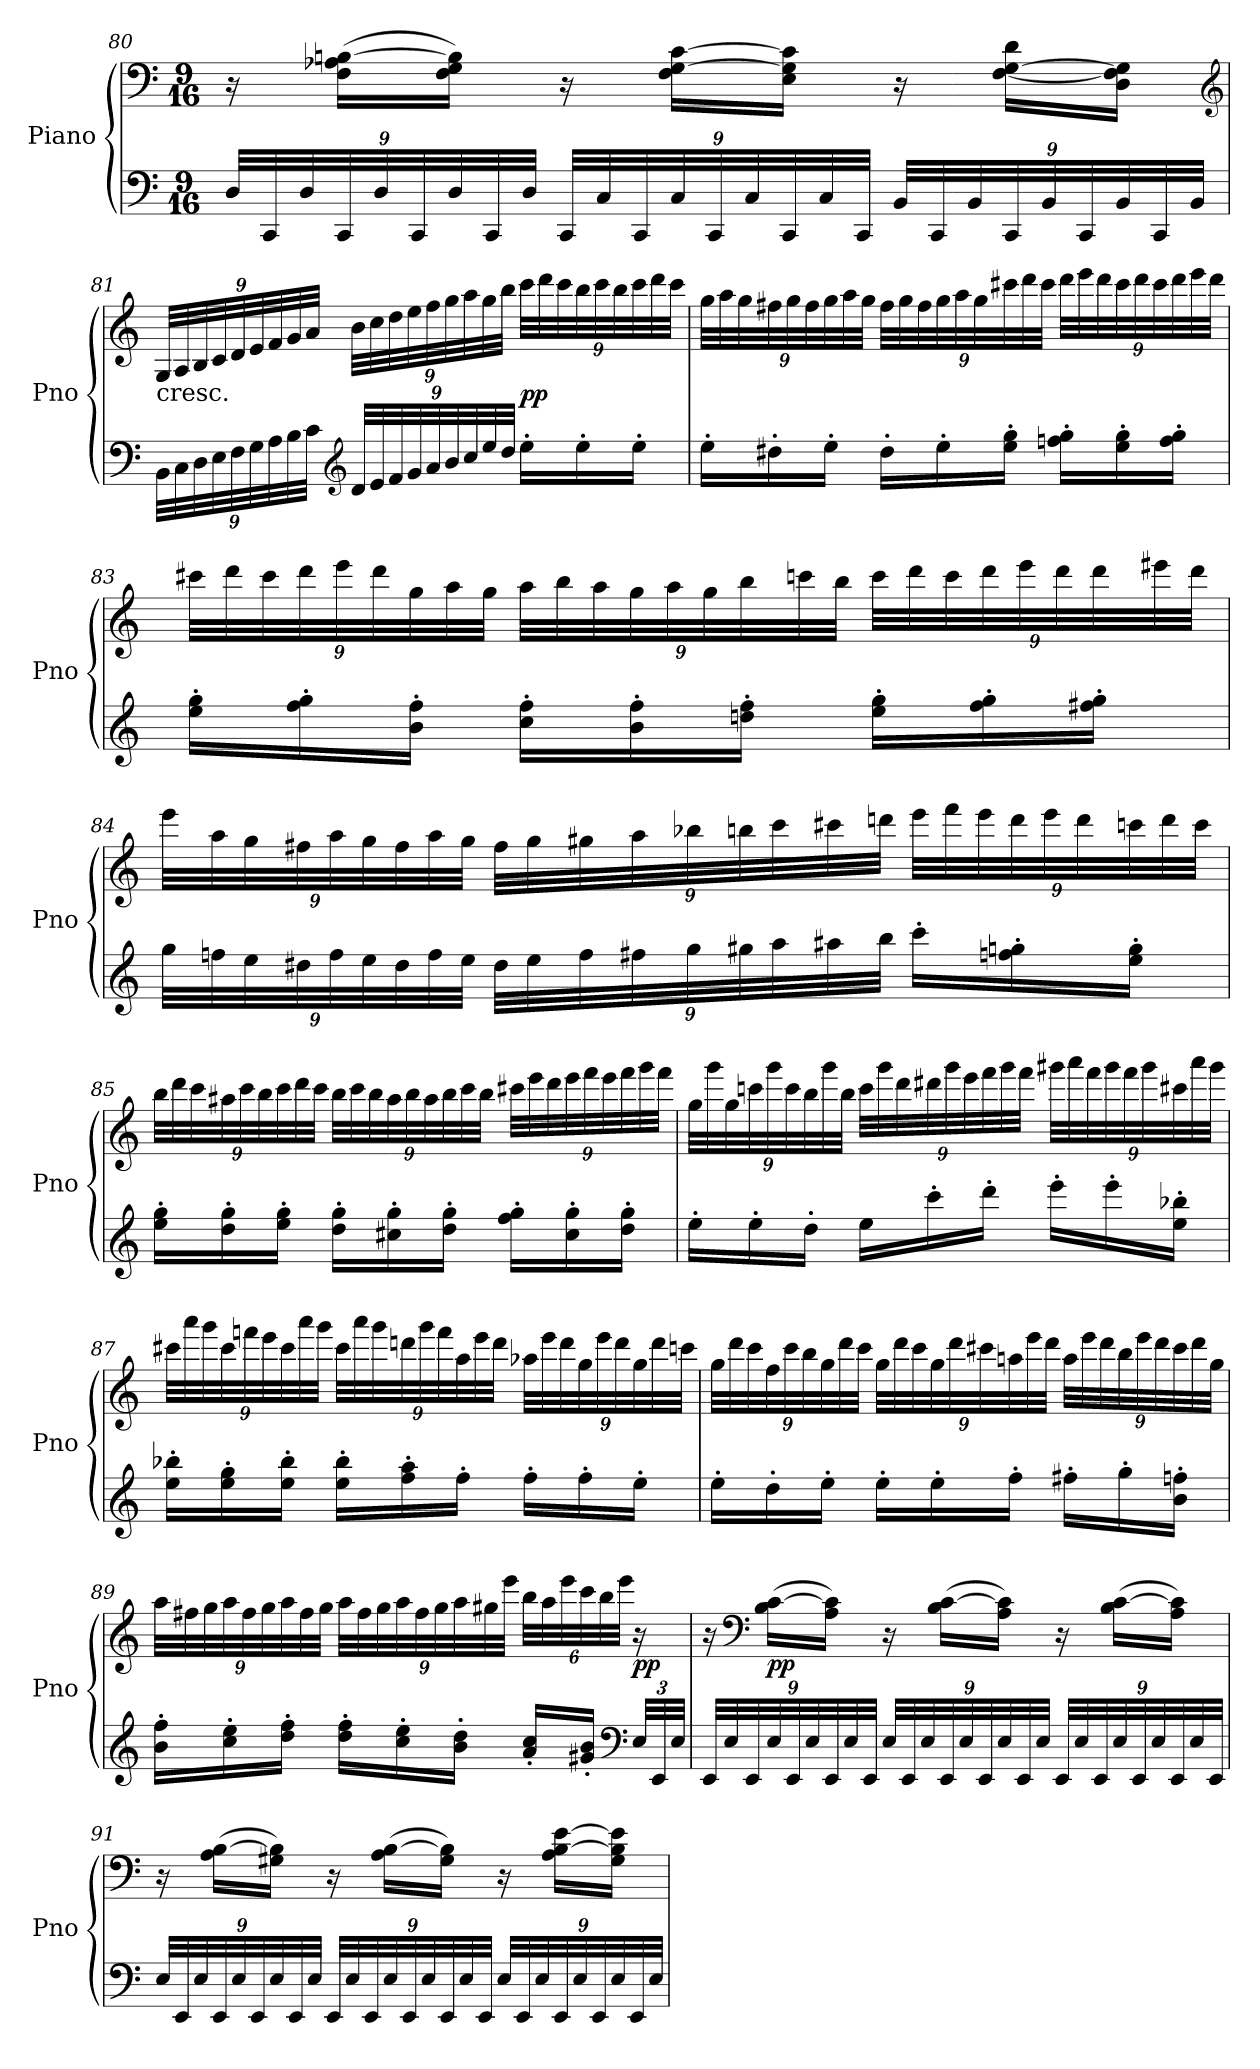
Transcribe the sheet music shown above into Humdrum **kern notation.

**kern	**kern	**dynam
*part1	*part1	*part1
*staff2	*staff1	*staff1/2
*I"Piano	*	*
*I'Pno	*	*
*clefF4	*clefF4	*
*k[]	*k[]	*
*C:	*C:	*
*M9/16	*M9/16	*
=80	=80	=80
48D/LLL	16r	.
48CC/	.	.
48D/	.	.
48CC/	(16F\ 16A-X\ [16Bn\LL	.
48D/	.	.
48CC/	.	.
48D/	16F\ 16G\ 16B]\JJ)	.
48CC/	.	.
48D/JJJ	.	.
48CC/LLL	16r	.
48C/	.	.
48CC/	.	.
48C/	16F\ [16G\ [16c\LL	.
48CC/	.	.
48C/	.	.
48CC/	16E\ 16G]\ 16c]\JJ	.
48C/	.	.
48CC/JJJ	.	.
48BB/LLL	16r	.
48CC/	.	.
48BB/	.	.
48CC/	[16F\ [16G\ 16d\LL	.
48BB/	.	.
48CC/	.	.
48BB/	16D\ 16F]\ 16G]\JJ	.
48CC/	.	.
48BB/JJJ	.	.
*	*clefG2	*
=81	=81	=81
!	!LO:TX:c:t=cresc.	!
48BB\LLL	48G/LLL	.
48C\	48A/	.
48D\	48B/	.
48E\	48c/	.
48F\	48d/	.
48G\	48e/	.
48A\	48f/	.
48B\	48g/	.
48c\JJJ	48a/JJJ	.
*clefG2	*	*
48d/LLL	48b\LLL	.
48e/	48cc\	.
48f/	48dd\	.
48g/	48ee\	.
48a/	48ff\	.
48b/	48gg\	.
48cc/	48aa\	.
48ee/	48gg\	.
48dd/JJJ	48bb\JJJ	.
16ee'\LL	48ccc\LLL	pp
.	48ddd\	.
.	48ccc\	.
16ee'\	48bb\	.
.	48ccc\	.
.	48bb\	.
16ee'\JJ	48ccc\	.
.	48ddd\	.
.	48ccc\JJJ	.
=82	=82	=82
16ee'\LL	48gg\LLL	.
.	48aa\	.
.	48gg\	.
16dd#X'\	48ff#X\	.
.	48gg\	.
.	48ff#\	.
16ee'\JJ	48gg\	.
.	48aa\	.
.	48gg\JJJ	.
16dd#'\LL	48ff#\LLL	.
.	48gg\	.
.	48ff#\	.
16ee'\	48gg\	.
.	48aa\	.
.	48gg\	.
16ee'\ 16gg'\JJ	48ccc#X\	.
.	48ddd\	.
.	48ccc#\JJJ	.
16ffn'\ 16gg'\LL	48ddd\LLL	.
.	48eee\	.
.	48ddd\	.
16ee'\ 16gg'\	48ccc#\	.
.	48ddd\	.
.	48ccc#\	.
16ff'\ 16gg'\JJ	48ddd\	.
.	48eee\	.
.	48ddd\JJJ	.
=83	=83	=83
16ee'\ 16gg'\LL	48ccc#X\LLL	.
.	48ddd\	.
.	48ccc#\	.
16ff'\ 16gg'\	48ddd\	.
.	48eee\	.
.	48ddd\	.
16b'\ 16ff'\JJ	48gg\	.
.	48aa\	.
.	48gg\JJJ	.
16cc'\ 16ff'\LL	48aa\LLL	.
.	48bb\	.
.	48aa\	.
16b'\ 16ff'\	48gg\	.
.	48aa\	.
.	48gg\	.
16ddn'\ 16ff'\JJ	48bb\	.
.	48cccn\	.
.	48bb\JJJ	.
16ee'\ 16gg'\LL	48ccc\LLL	.
.	48ddd\	.
.	48ccc\	.
16ff'\ 16gg'\	48ddd\	.
.	48eee\	.
.	48ddd\	.
16ff#X'\ 16gg'\JJ	48ddd\	.
.	48eee#X\	.
.	48ddd\JJJ	.
=84	=84	=84
48gg\LLL	48eee\LLL	.
48ffn\	48aa\	.
48ee\	48gg\	.
48dd#X\	48ff#X\	.
48ff\	48aa\	.
48ee\	48gg\	.
48dd#\	48ff#\	.
48ff\	48aa\	.
48ee\JJJ	48gg\JJJ	.
48dd#\LLL	48ff#\LLL	.
48ee\	48gg\	.
48ff\	48gg#X\	.
48ff#X\	48aa\	.
48gg\	48bb-X\	.
48gg#X\	48bbn\	.
48aa\	48ccc\	.
48aa#X\	48ccc#X\	.
48bb\JJJ	48dddn\JJJ	.
16ccc'\LL	48eee\LLL	.
.	48fff\	.
.	48eee\	.
16ffn'\ 16ggn'\	48ddd\	.
.	48eee\	.
.	48ddd\	.
16ee'\ 16gg'\JJ	48cccn\	.
.	48ddd\	.
.	48ccc\JJJ	.
=85	=85	=85
16ee'\ 16gg'\LL	48bb\LLL	.
.	48ddd\	.
.	48ccc\	.
16dd'\ 16gg'\	48aa#X\	.
.	48ccc\	.
.	48bb\	.
16ee'\ 16gg'\JJ	48ccc\	.
.	48ddd\	.
.	48ccc\JJJ	.
16dd'\ 16gg'\LL	48bb\LLL	.
.	48ccc\	.
.	48bb\	.
16cc#X'\ 16gg'\	48aa#\	.
.	48bb\	.
.	48aa#\	.
16dd'\ 16gg'\JJ	48bb\	.
.	48ccc\	.
.	48bb\JJJ	.
16ff'\ 16gg'\LL	48ccc#X\LLL	.
.	48eee\	.
.	48ddd\	.
16cc#'\ 16gg'\	48eee\	.
.	48fff\	.
.	48eee\	.
16dd'\ 16gg'\JJ	48fff\	.
.	48ggg\	.
.	48fff\JJJ	.
=86	=86	=86
16ee'\LL	48gg\LLL	.
.	48ggg\	.
.	48gg\	.
16ee'\	48cccn\	.
.	48ggg\	.
.	48ccc\	.
16dd'\JJ	48bb\	.
.	48ggg\	.
.	48bb\JJJ	.
16ee\LL	48ccc\LLL	.
.	48ggg\	.
.	48ddd\	.
16ccc'\	48ddd#X\	.
.	48ggg\	.
.	48eee\	.
16ddd'\JJ	48fff\	.
.	48ggg\	.
.	48fff\JJJ	.
16eee'\LL	48ggg#X\LLL	.
.	48aaa\	.
.	48fff\	.
16eee'\	48ggg#\	.
.	48fff\	.
.	48ggg#\	.
16ee'\ 16bb-X'\JJ	48ccc#X\	.
.	48aaa\	.
.	48ggg#\JJJ	.
=87	=87	=87
16ee'\ 16bb-X'\LL	48ccc#X\LLL	.
.	48aaa\	.
.	48ggg\	.
16ee'\ 16gg'\	48ccc#\	.
.	48fffn\	.
.	48eee\	.
16ee'\ 16bb-'\JJ	48ccc#\	.
.	48aaa\	.
.	48ggg\JJJ	.
16ee'\ 16bb-'\LL	48ccc#\LLL	.
.	48aaa\	.
.	48ggg\	.
16ff'\ 16aa'\	48dddn\	.
.	48ggg\	.
.	48fff\	.
16ff'\JJ	48aa\	.
.	48eee\	.
.	48ddd\JJJ	.
16ff'\LL	48aa-X\LLL	.
.	48eee\	.
.	48ddd\	.
16ff'\	48gg\	.
.	48eee\	.
.	48ddd\	.
16ee'\JJ	48gg\	.
.	48ddd\	.
.	48cccn\JJJ	.
=88	=88	=88
16ee'\LL	48gg\LLL	.
.	48ddd\	.
.	48ccc\	.
16dd'\	48ff\	.
.	48ccc\	.
.	48bb\	.
16ee'\JJ	48gg\	.
.	48ddd\	.
.	48ccc\JJJ	.
16ee'\LL	48gg\LLL	.
.	48ddd\	.
.	48ccc\	.
16ee'\	48gg\	.
.	48ddd\	.
.	48ccc#X\	.
16ff'\JJ	48aan\	.
.	48eee\	.
.	48ddd\JJJ	.
16ff#X'\LL	48aa\LLL	.
.	48eee\	.
.	48ddd\	.
16gg'\	48bb\	.
.	48eee\	.
.	48ddd\	.
16b'\ 16ffn'\JJ	48ccc#\	.
.	48ddd\	.
.	48gg\JJJ	.
=89	=89	=89
16b'\ 16ff'\LL	48aa\LLL	.
.	48ff#X\	.
.	48gg\	.
16cc'\ 16ee'\	48aa\	.
.	48ff#\	.
.	48gg\	.
16dd'\ 16ff'\JJ	48aa\	.
.	48ff#\	.
.	48gg\JJJ	.
16dd'\ 16ff'\LL	48aa\LLL	.
.	48ff#\	.
.	48gg\	.
16cc'\ 16ee'\	48aa\	.
.	48ff#\	.
.	48gg\	.
16b'\ 16dd'\JJ	48aa\	.
.	48gg#X\	.
.	48eee\JJJ	.
16a'/ 16cc'/LL	48bb\LLL	.
.	48aa\	.
.	48eee\	.
16g#X'/ 16b'/JJ	48ccc\	.
.	48bb\	.
.	48eee\JJJ	.
*clefF4	*	*
48E/LLL	16r	pp
48EE/	.	.
48E/JJJ	.	.
=90	=90	=90
48EE/LLL	16r	.
48E/	.	.
48EE/	.	.
*	*clefF4	*
48E/	(16B\ [16c\LL	pp
48EE/	.	.
48E/	.	.
48EE/	16A\ 16c]\JJ)	.
48E/	.	.
48EE/JJJ	.	.
48E/LLL	16r	.
48EE/	.	.
48E/	.	.
48EE/	(16B\ [16c\LL	.
48E/	.	.
48EE/	.	.
48E/	16A\ 16c]\JJ)	.
48EE/	.	.
48E/JJJ	.	.
48EE/LLL	16r	.
48E/	.	.
48EE/	.	.
48E/	(16B\ [16c\LL	.
48EE/	.	.
48E/	.	.
48EE/	16A\ 16c]\JJ)	.
48E/	.	.
48EE/JJJ	.	.
=91	=91	=91
48E/LLL	16r	.
48EE/	.	.
48E/	.	.
48EE/	(16A\ [16B\LL	.
48E/	.	.
48EE/	.	.
48E/	16G#X\ 16B]\JJ)	.
48EE/	.	.
48E/JJJ	.	.
48EE/LLL	16r	.
48E/	.	.
48EE/	.	.
48E/	(16A\ [16B\LL	.
48EE/	.	.
48E/	.	.
48EE/	16G#\ 16B]\JJ)	.
48E/	.	.
48EE/JJJ	.	.
48E/LLL	16r	.
48EE/	.	.
48E/	.	.
48EE/	16A\ [16B\ [16e\LL	.
48E/	.	.
48EE/	.	.
48E/	16G#\ 16B]\ 16e]\JJ	.
48EE/	.	.
48E/JJJ	.	.
=	=	=
*-	*-	*-
